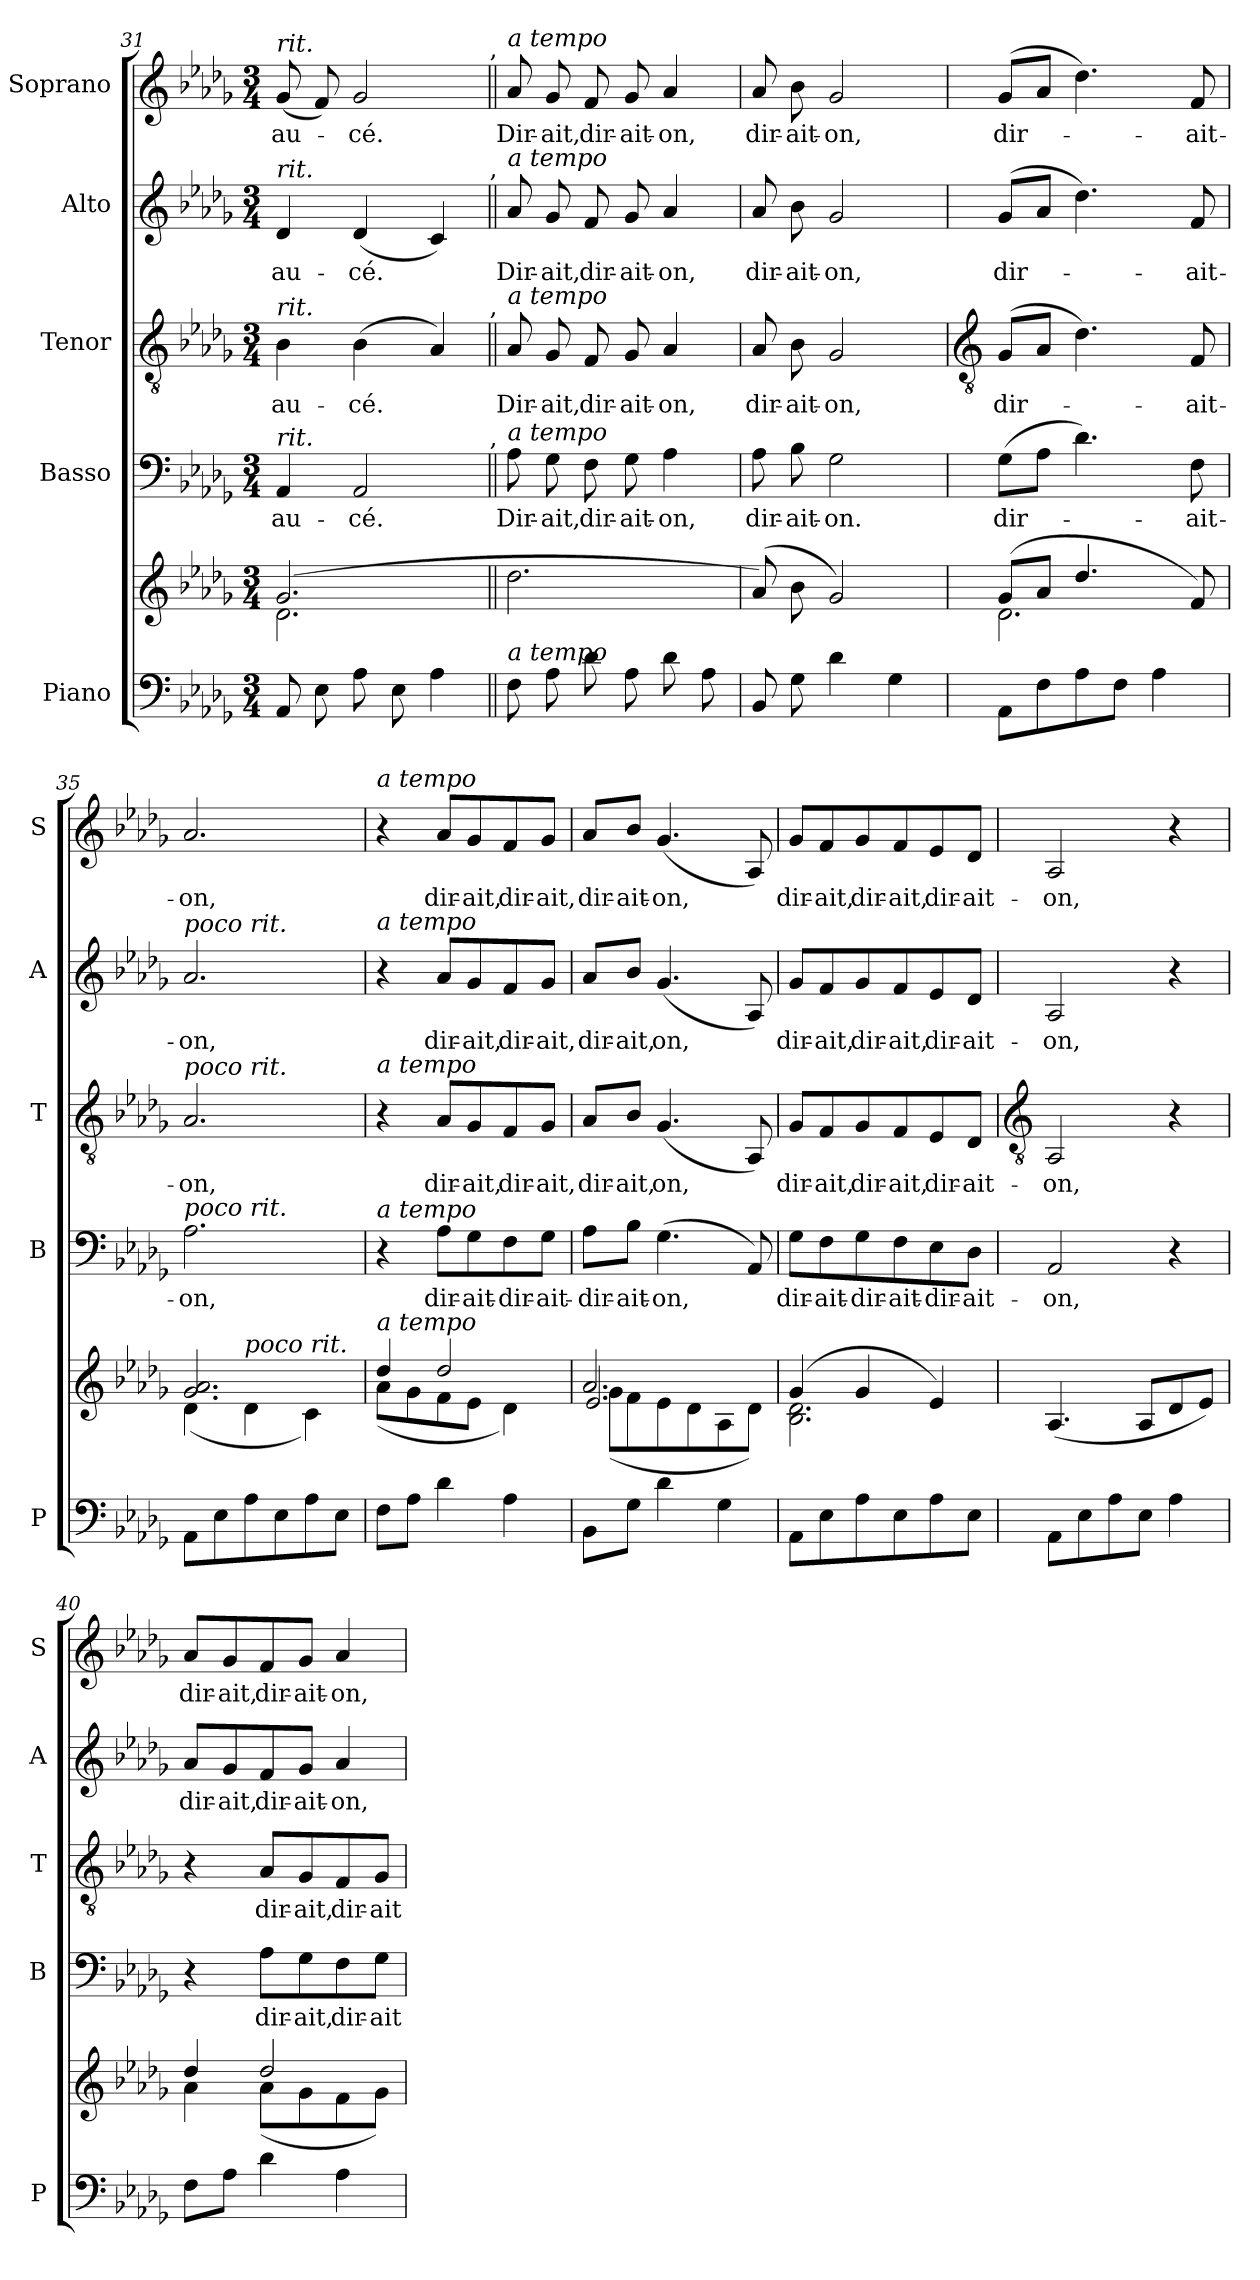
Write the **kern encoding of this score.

**kern	**kern	**kern	**text	**kern	**text	**kern	**text	**kern	**text
*part5	*part5	*part4	*part4	*part3	*part3	*part2	*part2	*part1	*part1
*staff6	*staff5	*staff4	*staff4	*staff3	*staff3	*staff2	*staff2	*staff1	*staff1
*I"Piano	*	*I"Basso	*	*I"Tenor	*	*I"Alto	*	*I"Soprano	*
*I'P	*	*I'B	*	*I'T	*	*I'A	*	*I'S	*
*clefF4	*clefG2	*clefF4	*	*clefGv2	*	*clefG2	*	*clefG2	*
*k[b-e-a-d-g-]	*k[b-e-a-d-g-]	*k[b-e-a-d-g-]	*	*k[b-e-a-d-g-]	*	*k[b-e-a-d-g-]	*	*k[b-e-a-d-g-]	*
*D-:	*D-:	*D-:	*	*D-:	*	*D-:	*	*D-:	*
*M3/4	*M3/4	*M3/4	*	*M3/4	*	*M3/4	*	*M3/4	*
=31	=31	=31	=31	=31	=31	=31	=31	=31	=31
*	*^	*	*	*	*	*	*	*	*
!	!	!	!	!	!	!	!	!	!LO:TX:a:i:t=rit.	!
!	!	!	!	!	!	!	!LO:TX:a:i:t=rit.	!	!	!
!	!	!	!	!	!LO:TX:a:i:t=rit.	!	!	!	!	!
!	!	!	!LO:TX:a:i:t=rit.	!	!	!	!	!	!	!
!	!	!	!	!LO:LY:b	!	!LO:LY:b	!	!LO:LY:b	!	!LO:LY:b
8AA-	(>2.g-	2.d-	4AA-	-au-	4B-	-au-	4d-	-au-	(<8g-	-au-
8E-	.	.	.	.	.	.	.	.	8f)	.
!	!	!	!	!LO:LY:b	!	!LO:LY:b	!	!LO:LY:b	!	!LO:LY:b
8A-	.	.	2AA-	-cé.	(>4B-	-cé.	(<4d-	-cé.	2g-	-cé.
8E-	.	.	.	.	.	.	.	.	.	.
4A-	.	.	.	.	4A-)	.	4c)	.	.	.
*	*v	*v	*	*	*	*	*	*	*	*
!	!	!	!	!	!	!	!	!LO:TX:a:t=,	!
!	!	!	!	!	!	!LO:TX:a:t=,	!	!	!
!	!	!	!	!LO:TX:a:t=,	!	!	!	!	!
!	!	!LO:TX:a:t=,	!	!	!	!	!	!	!
=32||	=32||	=32||	=32||	=32||	=32||	=32||	=32||	=32||	=32||
!	!	!	!	!	!	!	!	!LO:TX:a:i:t=a tempo	!
!	!	!	!	!	!	!LO:TX:a:i:t=a tempo	!	!	!
!	!	!	!	!LO:TX:a:i:t=a tempo	!	!	!	!	!
!	!	!LO:TX:a:i:t=a tempo	!	!	!	!	!	!	!
!LO:TX:a:i:t=a tempo	!	!	!	!	!	!	!	!	!
!	!	!	!LO:LY:b	!	!LO:LY:b	!	!LO:LY:b	!	!LO:LY:b
8F	2.dd-	8A-	Dir-	8A-	Dir-	8a-	Dir-	8a-	Dir-
!	!	!	!LO:LY:b	!	!LO:LY:b	!	!LO:LY:b	!	!LO:LY:b
8A-	.	8G-	-ait,	8G-	-ait,	8g-	-ait,	8g-	-ait,
!	!	!	!LO:LY:b	!	!LO:LY:b	!	!LO:LY:b	!	!LO:LY:b
8d-	.	8F	dir-	8F	dir-	8f	dir-	8f	dir-
!	!	!	!LO:LY:b	!	!LO:LY:b	!	!LO:LY:b	!	!LO:LY:b
8A-	.	8G-	-ait-	8G-	-ait-	8g-	-ait-	8g-	-ait-
!	!	!	!LO:LY:b	!	!LO:LY:b	!	!LO:LY:b	!	!LO:LY:b
8d-	.	4A-	-on,	4A-	-on,	4a-	-on,	4a-	-on,
8A-	.	.	.	.	.	.	.	.	.
=33	=33	=33	=33	=33	=33	=33	=33	=33	=33
!	!	!	!LO:LY:b	!	!LO:LY:b	!	!LO:LY:b	!	!LO:LY:b
8BB-	(<8a-)	8A-	dir-	8A-	dir-	8a-	dir-	8a-	dir-
!	!	!	!LO:LY:b	!	!LO:LY:b	!	!LO:LY:b	!	!LO:LY:b
8G-	8b-	8B-	-ait-	8B-	-ait-	8b-	-ait-	8b-	-ait-
!	!	!	!LO:LY:b	!	!LO:LY:b	!	!LO:LY:b	!	!LO:LY:b
4d-	2g-)	2G-	-on.	2G-	-on,	2g-	-on,	2g-	-on,
4G-	.	.	.	.	.	.	.	.	.
!!LO:LB:g=z
=34	=34	=34	=34	=34	=34	=34	=34	=34	=34
*	*	*	*	*clefGv2	*	*	*	*	*
*	*^	*	*	*	*	*	*	*	*
*	*	*^	*	*	*	*	*	*	*	*
!	!	!	!	!	!LO:LY:b	!	!LO:LY:b	!	!LO:LY:b	!	!LO:LY:b
8AA-L	(>8g-/L	2.d-\	2ryy	(>8G-L	dir-	(<8G-L	dir-	(<8g-L	dir-	(<8g-L	dir-
8F	8a-/J	.	.	8A-J	.	8A-J	.	8a-J	.	8a-J	.
8A-	4.dd-/	.	.	4.d-)	.	4.d-)	.	4.dd-)	.	4.dd-)	.
8FJ	.	.	.	.	.	.	.	.	.	.	.
4A-	.	.	4ryy	.	.	.	.	.	.	.	.
!	!	!	!	!	!LO:LY:b	!	!LO:LY:b	!	!LO:LY:b	!	!LO:LY:b
.	8f/)	.	.	8F	-ait-	8F	-ait-	8f	-ait-	8f	-ait-
=35	=35	=35	=35	=35	=35	=35	=35	=35	=35	=35	=35
!	!	!	!	!	!	!	!	!LO:TX:a:i:t=poco rit.	!	!	!
!	!	!	!	!	!	!LO:TX:a:i:t=poco rit.	!	!	!	!	!
!	!	!	!	!LO:TX:a:i:t=poco rit.	!	!	!	!	!	!	!
!	!	!	!	!	!LO:LY:b	!	!LO:LY:b	!	!LO:LY:b	!	!LO:LY:b
8AA-L	2.g-/ 2.a-/	(<4d-\	2ryy	2.A-	-on,	2.A-	-on,	2.a-	-on,	2.a-	-on,
8E-	.	.	.	.	.	.	.	.	.	.	.
!	!	!LO:TX:a:i:t=poco rit.	!	!	!	!	!	!	!	!	!
8A-	.	4d-\	.	.	.	.	.	.	.	.	.
8E-	.	.	.	.	.	.	.	.	.	.	.
8A-	.	4c\)	4ryy	.	.	.	.	.	.	.	.
8E-J	.	.	.	.	.	.	.	.	.	.	.
=36	=36	=36	=36	=36	=36	=36	=36	=36	=36	=36	=36
!	!	!	!	!	!	!	!	!	!	!LO:TX:a:i:t=a tempo	!
!	!	!	!	!	!	!	!	!LO:TX:a:i:t=a tempo	!	!	!
!	!	!	!	!	!	!LO:TX:a:i:t=a tempo	!	!	!	!	!
!	!	!	!	!LO:TX:a:i:t=a tempo	!	!	!	!	!	!	!
!	!LO:TX:a:i:t=a tempo	!	!	!	!	!	!	!	!	!	!
8FL	4dd-/	(<8a-\L	2ryy	4r	.	4r	.	4r	.	4r	.
8A-J	.	8g-\	.	.	.	.	.	.	.	.	.
!	!	!	!	!	!LO:LY:b	!	!LO:LY:b	!	!LO:LY:b	!	!LO:LY:b
4d-	2dd-/	8f\	.	8A-L	dir-	8A-L	dir-	8a-L	dir-	8a-L	dir-
!	!	!	!	!	!LO:LY:b	!	!LO:LY:b	!	!LO:LY:b	!	!LO:LY:b
.	.	8e-\J	.	8G-	-ait-	8G-	-ait,	8g-	-ait,	8g-	-ait,
!	!	!	!	!	!LO:LY:b	!	!LO:LY:b	!	!LO:LY:b	!	!LO:LY:b
4A-	.	4d-\)	4ryy	8F	-dir-	8F	dir-	8f	dir-	8f	dir-
!	!	!	!	!	!LO:LY:b	!	!LO:LY:b	!	!LO:LY:b	!	!LO:LY:b
.	.	.	.	8G-J	-ait-	8G-J	-ait,	8g-J	-ait,	8g-J	-ait,
=37	=37	=37	=37	=37	=37	=37	=37	=37	=37	=37	=37
!	!	!	!	!	!LO:LY:b	!	!LO:LY:b	!	!LO:LY:b	!	!LO:LY:b
8BB-L	2.a-/	(>8g-\L	2.e-/	8A-L	-dir-	8A-L	dir-	8a-L	dir-	8a-L	dir-
!	!	!	!	!	!LO:LY:b	!	!LO:LY:b	!	!LO:LY:b	!	!LO:LY:b
8G-J	.	8f\	.	8B-J	-ait-	8B-J	-ait,	8b-J	-ait,	8b-J	-ait-
!	!	!	!	!	!LO:LY:b	!	!LO:LY:b	!	!LO:LY:b	!	!LO:LY:b
4d-	.	8e-\	.	(>4.G-	-on,	(4.G-	on,	(4.g-	on,	(4.g-	-on,
.	.	8d-\	.	.	.	.	.	.	.	.	.
4G-	.	8A-\	.	.	.	.	.	.	.	.	.
.	.	8d-\J)	.	8AA-)	.	8AA-)	.	8A-)	.	8A-)	.
=38	=38	=38	=38	=38	=38	=38	=38	=38	=38	=38	=38
!	!	!	!	!	!LO:LY:b	!	!LO:LY:b	!	!LO:LY:b	!	!LO:LY:b
8AA-L	(>4g-/	2.B-\ 2.d-\	2ryy	8G-L	dir-	8G-L	dir-	8g-L	dir-	8g-L	dir-
!	!	!	!	!	!LO:LY:b	!	!LO:LY:b	!	!LO:LY:b	!	!LO:LY:b
8E-	.	.	.	8F	-ait-	8F	-ait,	8f	-ait,	8f	-ait,
!	!	!	!	!	!LO:LY:b	!	!LO:LY:b	!	!LO:LY:b	!	!LO:LY:b
8A-	4g-/	.	.	8G-	-dir-	8G-	dir-	8g-	dir-	8g-	dir-
!	!	!	!	!	!LO:LY:b	!	!LO:LY:b	!	!LO:LY:b	!	!LO:LY:b
8E-	.	.	.	8F	-ait-	8F	-ait,	8f	-ait,	8f	-ait,
!	!	!	!	!	!LO:LY:b	!	!LO:LY:b	!	!LO:LY:b	!	!LO:LY:b
8A-	4e-/)	.	4ryy	8E-	-dir-	8E-	dir-	8e-	dir-	8e-	dir-
!	!	!	!	!	!LO:LY:b	!	!LO:LY:b	!	!LO:LY:b	!	!LO:LY:b
8E-J	.	.	.	8D-J	-ait-	8D-J	-ait-	8d-J	-ait-	8d-J	-ait-
*	*v	*v	*v	*	*	*	*	*	*	*	*
!!LO:LB:g=z
=39	=39	=39	=39	=39	=39	=39	=39	=39	=39
*	*	*	*	*clefGv2	*	*	*	*	*
*	*^	*	*	*	*	*	*	*	*
!	!	!	!	!LO:LY:b	!	!LO:LY:b	!	!LO:LY:b	!	!LO:LY:b
8AA-L	(<4.A-/	2ryy	2AA-	-on,	2AA-	-on,	2A-	-on,	2A-	-on,
8E-	.	.	.	.	.	.	.	.	.	.
8A-	.	.	.	.	.	.	.	.	.	.
8E-J	8A-/L	.	.	.	.	.	.	.	.	.
4A-	8d-/	4ryy	4r	.	4r	.	4r	.	4r	.
.	8e-/J)	.	.	.	.	.	.	.	.	.
=40	=40	=40	=40	=40	=40	=40	=40	=40	=40	=40
!	!	!	!	!	!	!	!	!LO:LY:b	!	!LO:LY:b
8FL	4dd-/	4a-\	4r	.	4r	.	8a-L	dir-	8a-L	dir-
!	!	!	!	!	!	!	!	!LO:LY:b	!	!LO:LY:b
8A-J	.	.	.	.	.	.	8g-	-ait,	8g-	-ait,
!	!	!	!	!LO:LY:b	!	!LO:LY:b	!	!LO:LY:b	!	!LO:LY:b
4d-	2dd-/	(<8a-\L	8A-L	dir-	8A-L	dir-	8f	dir-	8f	dir-
!	!	!	!	!LO:LY:b	!	!LO:LY:b	!	!LO:LY:b	!	!LO:LY:b
.	.	8g-\	8G-	-ait,	8G-	-ait,	8g-J	-ait-	8g-J	-ait-
!	!	!	!	!LO:LY:b	!	!LO:LY:b	!	!LO:LY:b	!	!LO:LY:b
4A-	.	8f\	8F	dir-	8F	dir-	4a-	-on,	4a-	-on,
!	!	!	!	!LO:LY:b	!	!LO:LY:b	!	!	!	!
.	.	8g-\J)	8G-J	-ait-	8G-J	-ait-	.	.	.	.
*	*v	*v	*	*	*	*	*	*	*	*
=	=	=	=	=	=	=	=	=	=
*-	*-	*-	*-	*-	*-	*-	*-	*-	*-
